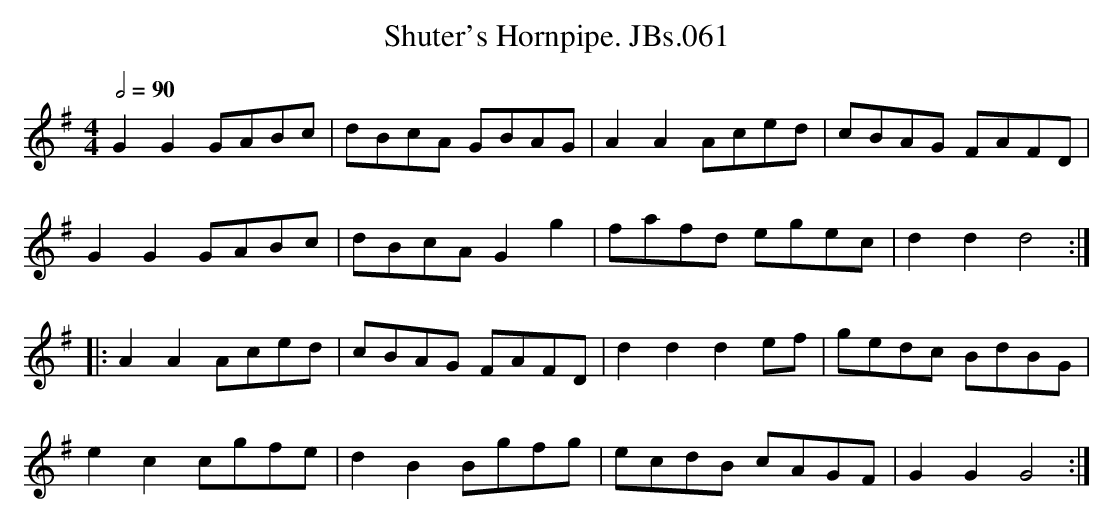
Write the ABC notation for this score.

X:1
T:Shuter's Hornpipe. JBs.061
M:4/4
L:1/4
Q:1/2=90
K:G
GGG/A/B/c/|d/B/c/A/ G/B/A/G/|AAA/c/e/d/|c/B/A/G/ F/A/F/D/|
GGG/A/B/c/|d/B/c/A/Gg|f/a/f/d/ e/g/e/c/|ddd2:|
|:AAA/c/e/d/|c/B/A/G/ F/A/F/D/|ddde/f/|g/e/d/c/ B/d/B/G/|
ecc/g/f/e/|dBB/g/f/g/|e/c/d/B/ c/A/G/F/|GGG2:|
